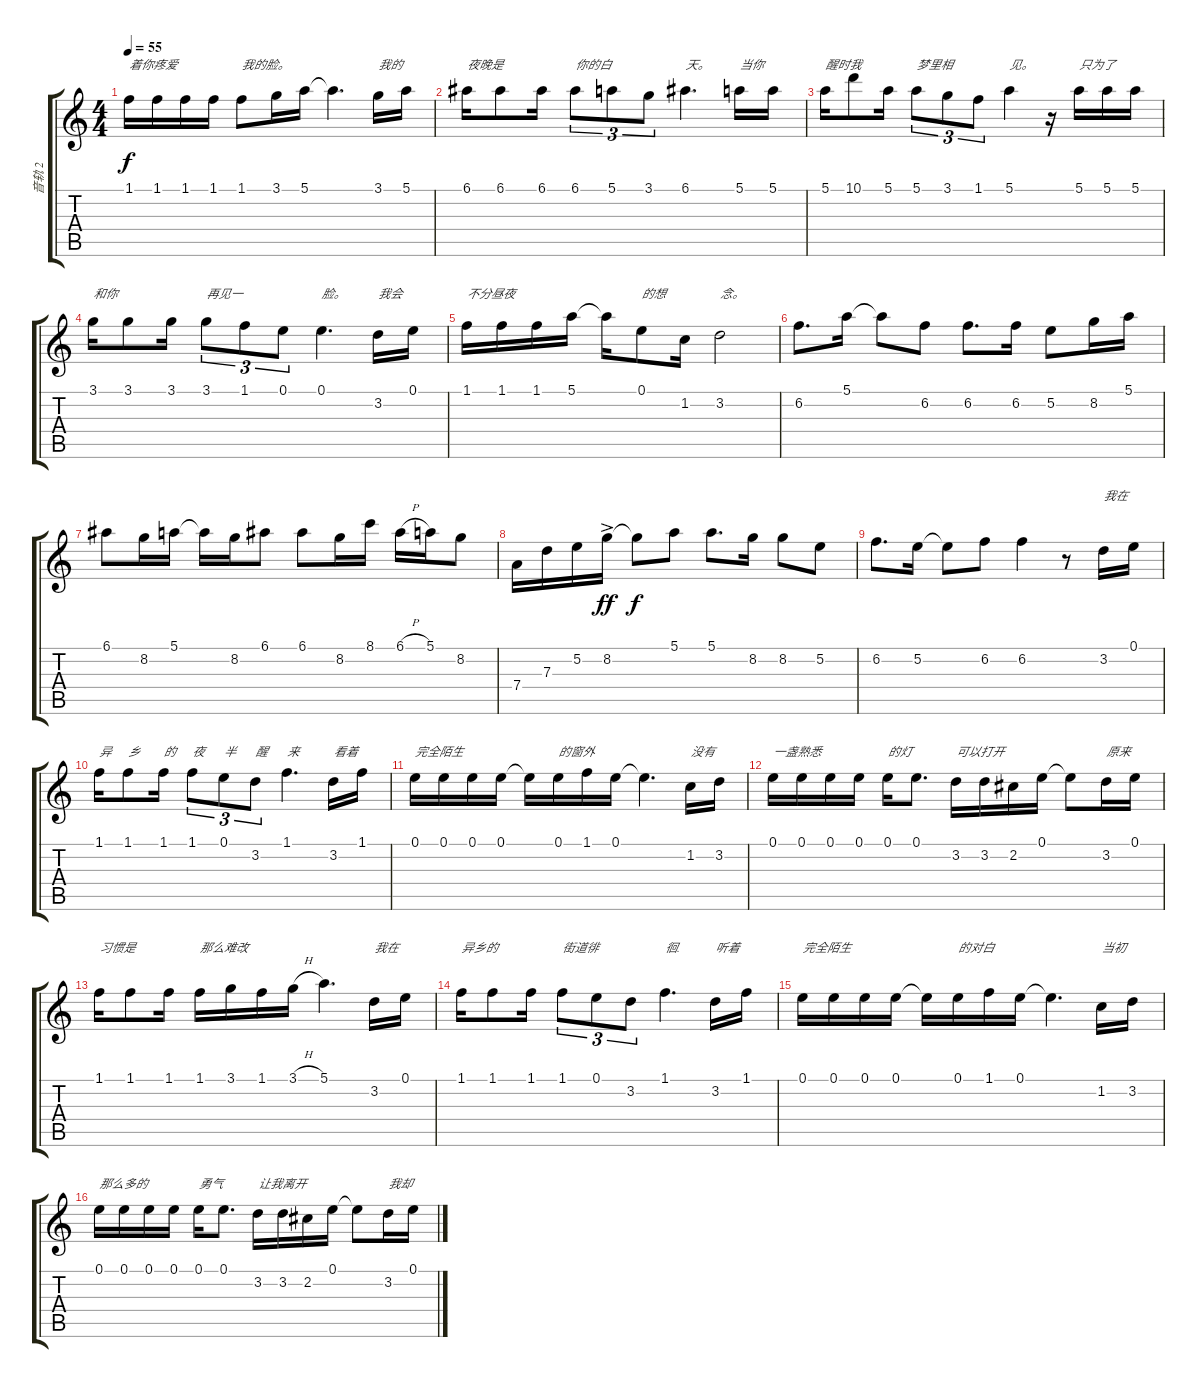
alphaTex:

\track ("音轨 2" "音轨 2") {instrument acousticguitarnylon}
\staff {score tabs}
\tuning (E4 B3 G3 D3 A2 E2) {hide}
\ts (4 4)
\tempo 55
\clef g2
\ks c
1.1.16{txt "着你疼爱" dy f} 1.1.16 1.1.16 1.1.16 1.1.8{txt "我的脸。"} 3.1.16 5.1.16 5.1{t}.4{d} 3.1.16{txt "我的"} 5.1.16 |
6.1.16{txt "夜晚是"} 6.1.8 6.1.16 6.1.8{tu (3 2) txt "你的白"} 5.1.8{tu (3 2)} 3.1.8{tu (3 2)} 6.1.4{d txt "天。"} 5.1.16{txt "当你"} 5.1.16 |
5.1.16{txt "醒时我"} 10.1.8 5.1.16 5.1.8{tu (3 2) txt "梦里相"} 3.1.8{tu (3 2)} 1.1.8{tu (3 2)} 5.1.4{txt "见。"} r.16 5.1.16{txt "只为了"} 5.1.16 5.1.16 |
3.1.16{txt "和你"} 3.1.8 3.1.16 3.1.8{tu (3 2) txt "再见一"} 1.1.8{tu (3 2)} 0.1.8{tu (3 2)} 0.1.4{d txt "脸。"} 3.2.16{txt "我会"} 0.1.16 |
1.1.16{txt "不分昼夜"} 1.1.16 1.1.16 5.1.16 5.1{t}.16 0.1.8{txt "的想"} 1.2.16 3.2.2{txt "念。"} |
6.2.8{d} 5.1.16 5.1{t}.8 6.2.8 6.2.8{d} 6.2.16 5.2.8 8.2.16 5.1.16 |
6.1.8 8.2.16 5.1.16 5.1{t}.16 8.2.16 6.1.8 6.1.8 8.2.16 8.1.16 6.1{h}.16 5.1.16 8.2.8 |
7.4.16 7.3.16 5.2.16 8.2{ac}.16{dy ff} 8.2{t}.8{dy f} 5.1.8 5.1.8{d} 8.2.16 8.2.8 5.2.8 |
6.2.8{d} 5.2.16 5.2{t}.8 6.2.8 6.2.4 r.8 3.2.16{txt "我在"} 0.1.16 |
1.1.16{txt "异"} 1.1.8{txt "乡"} 1.1.16{txt "的"} 1.1.8{tu (3 2) txt "夜"} 0.1.8{tu (3 2) txt "半"} 3.2.8{tu (3 2) txt "醒"} 1.1.4{d txt "来"} 3.2.16{txt "看着 "} 1.1.16 |
0.1.16{txt "完全陌生"} 0.1.16 0.1.16 0.1.16 0.1{t}.16 0.1.16{txt "的窗外"} 1.1.16 0.1.16 0.1{t}.4{d} 1.2.16{txt "没有"} 3.2.16 |
0.1.16{txt "一盏熟悉"} 0.1.16 0.1.16 0.1.16 0.1.16{txt "的灯"} 0.1.8{d} 3.2.16{txt "可以打开"} 3.2.16 2.2.16 0.1.16 0.1{t}.8 3.2.16{txt "原来"} 0.1.16 |
1.1.16{txt "习惯是"} 1.1.8 1.1.16 1.1.16{txt "那么难改"} 3.1.16 1.1.16 3.1{h}.16 5.1.4{d} 3.2.16{txt "我在"} 0.1.16 |
1.1.16{txt "异乡的"} 1.1.8 1.1.16 1.1.8{tu (3 2) txt "街道徘"} 0.1.8{tu (3 2)} 3.2.8{tu (3 2)} 1.1.4{d txt "徊."} 3.2.16{txt "听着"} 1.1.16 |
0.1.16{txt "完全陌生"} 0.1.16 0.1.16 0.1.16 0.1{t}.16 0.1.16{txt "的对白"} 1.1.16 0.1.16 0.1{t}.4{d} 1.2.16{txt "当初 "} 3.2.16 |
0.1.16{txt "那么多的"} 0.1.16 0.1.16 0.1.16 0.1.16{txt "勇气"} 0.1.8{d} 3.2.16{txt "让我离开"} 3.2.16 2.2.16 0.1.16 0.1{t}.8 3.2.16{txt "我却"} 0.1.16
